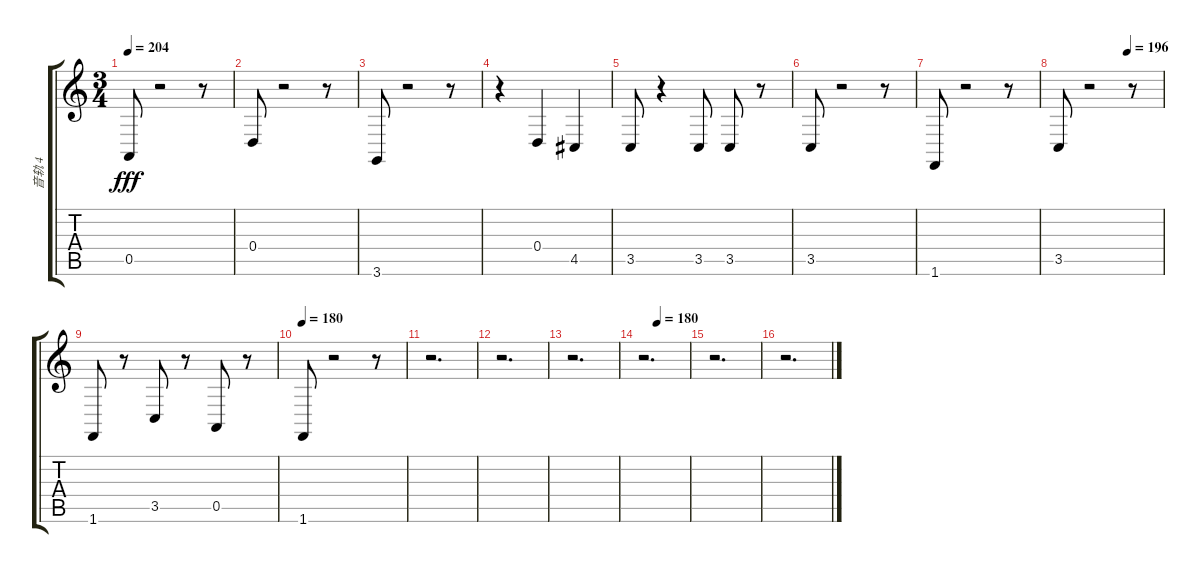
\track ("音轨 4" "音轨 4") {instrument stringensemble1}
\staff {score tabs}
\tuning (E4 B3 G3 D3 A2 E2) {hide}
\ts (3 4)
\tempo 204
\clef g2
\ks c
0.5.8{dy fff} r.2 r.8 |
0.4.8 r.2 r.8 |
3.6.8 r.2 r.8 |
r.4 0.4.4 4.5.4 |
3.5.8 r.4 3.5.8 3.5.8 r.8 |
3.5.8 r.2 r.8 |
1.6.8 r.2 r.8 |
\tempo (196 0.6666666666666666)
3.5.8 r.2 r.8 |
1.6.8 r.8 3.5.8 r.8 0.5.8 r.8 |
\tempo 180
1.6.8 r.2 r.8 |
r.2{d} |
r.2{d} |
r.2{d} |
\tempo (180 0.3125)
r.2{d} |
r.2{d} |
r.2{d}
